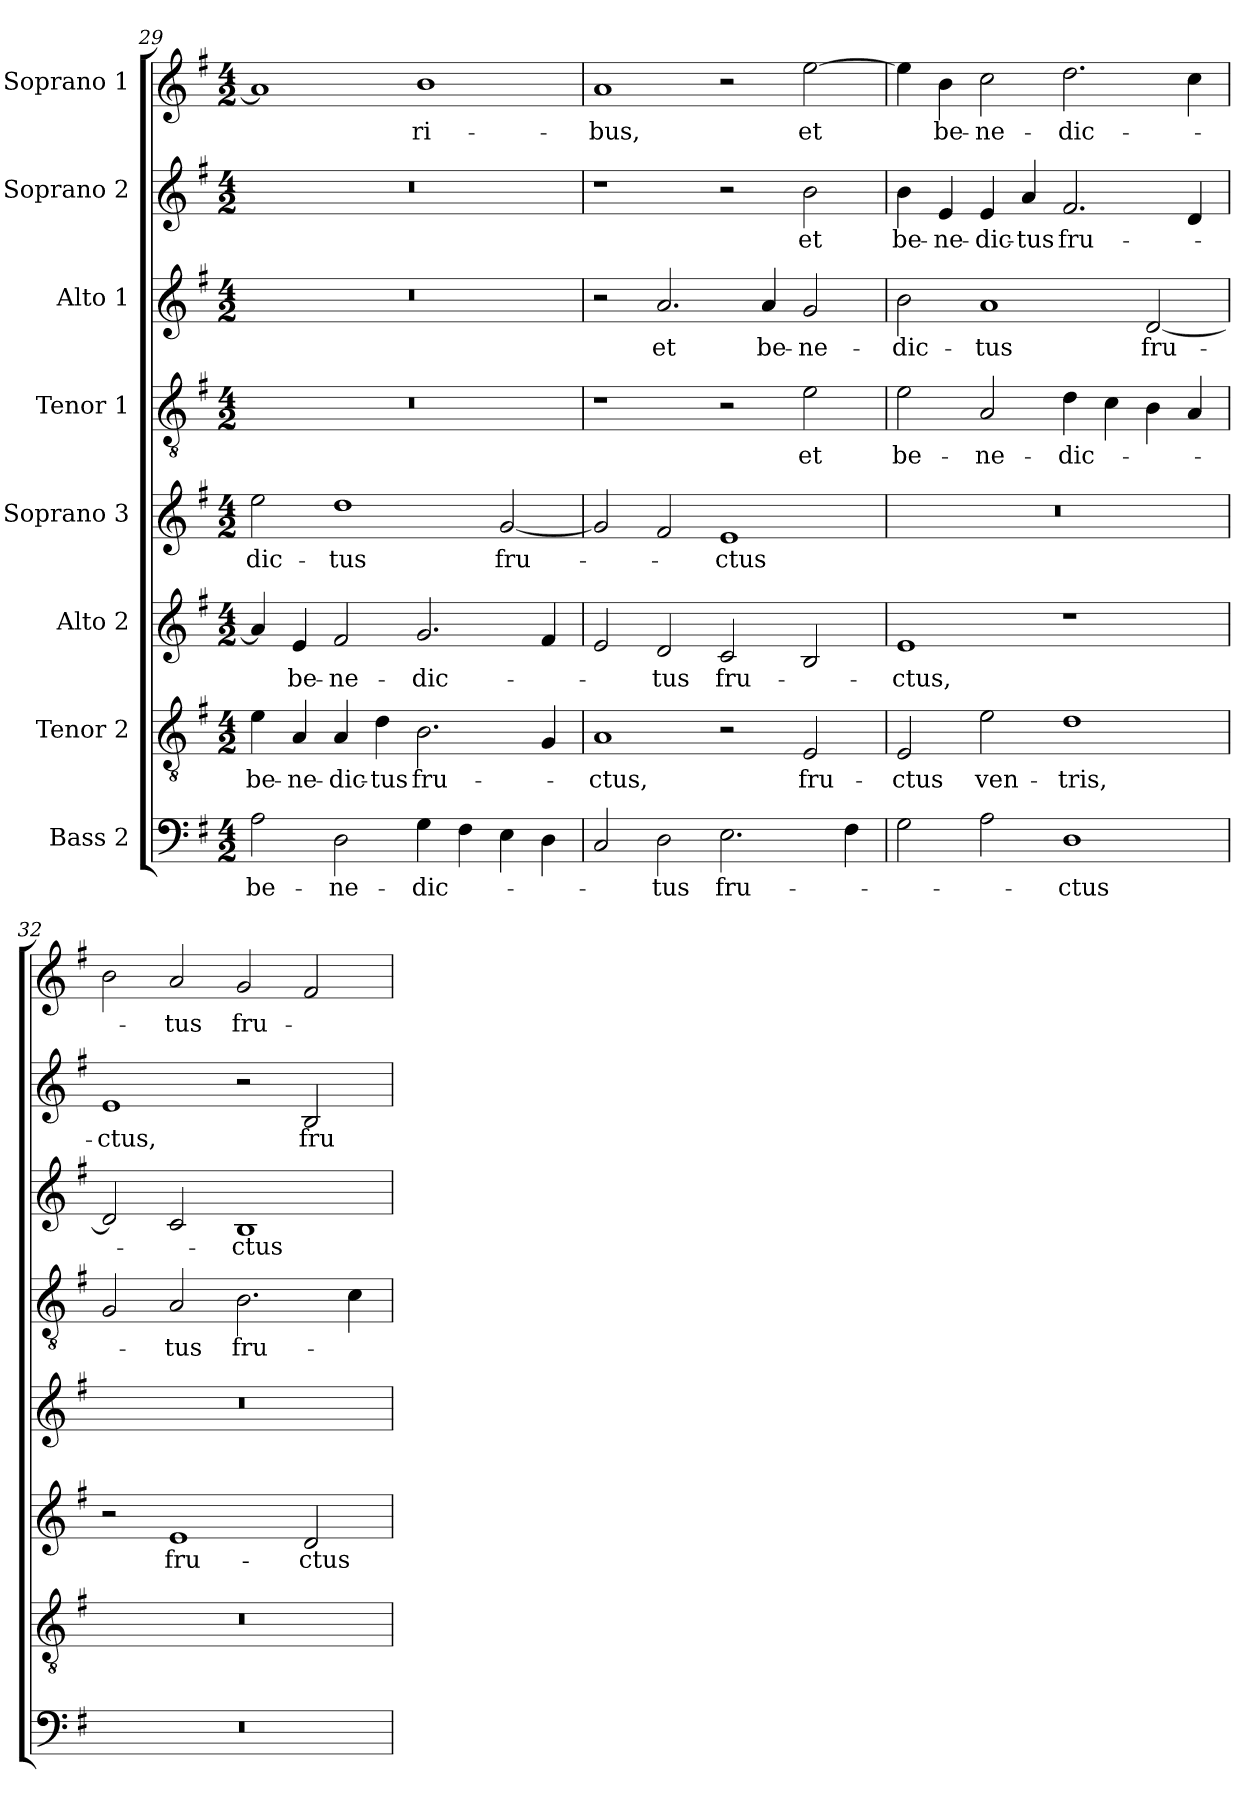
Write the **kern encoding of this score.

**kern	**text	**kern	**text	**kern	**text	**kern	**text	**kern	**text	**kern	**text	**kern	**text	**kern	**text
*part8	*part8	*part7	*part7	*part6	*part6	*part5	*part5	*part4	*part4	*part3	*part3	*part2	*part2	*part1	*part1
*staff8	*staff8	*staff7	*staff7	*staff6	*staff6	*staff5	*staff5	*staff4	*staff4	*staff3	*staff3	*staff2	*staff2	*staff1	*staff1
*I"Bass 2	*	*I"Tenor 2	*	*I"Alto 2	*	*I"Soprano 3	*	*I"Tenor 1	*	*I"Alto 1	*	*I"Soprano 2	*	*I"Soprano 1	*
*clefF4	*	*clefGv2	*	*clefG2	*	*clefG2	*	*clefGv2	*	*clefG2	*	*clefG2	*	*clefG2	*
*k[f#]	*	*k[f#]	*	*k[f#]	*	*k[f#]	*	*k[f#]	*	*k[f#]	*	*k[f#]	*	*k[f#]	*
*e:	*	*e:	*	*e:	*	*e:	*	*e:	*	*e:	*	*e:	*	*e:	*
*M4/2	*	*M4/2	*	*M4/2	*	*M4/2	*	*M4/2	*	*M4/2	*	*M4/2	*	*M4/2	*
=29	=29	=29	=29	=29	=29	=29	=29	=29	=29	=29	=29	=29	=29	=29	=29
2A\	be-	4e\	be-	4a/]	.	2ee\	-dic-	0r	.	0r	.	0r	.	1a]	.
.	.	4A/	-ne-	4e/	be-	.	.	.	.	.	.	.	.	.	.
2D\	-ne-	4A/	-dic-	2f#/	-ne-	1dd	-tus	.	.	.	.	.	.	.	.
.	.	4d\	-tus	.	.	.	.	.	.	.	.	.	.	.	.
4G\	-dic-	2.B\	fru-	2.g/	-dic-	.	.	.	.	.	.	.	.	1b	-ri-
4F#\	.	.	.	.	.	.	.	.	.	.	.	.	.	.	.
4E\	.	.	.	.	.	[2g/	fru-	.	.	.	.	.	.	.	.
4D\	.	4G/	.	4f#/	.	.	.	.	.	.	.	.	.	.	.
=30	=30	=30	=30	=30	=30	=30	=30	=30	=30	=30	=30	=30	=30	=30	=30
2C/	.	1A	-ctus,	2e/	.	2g/]	.	1r	.	2r	.	1r	.	1a	-bus,
2D\	-tus	.	.	2d/	-tus	2f#/	.	.	.	2.a/	et	.	.	.	.
2.E\	fru-	2r	.	2c/	fru-	1e	-ctus	2r	.	.	.	2r	.	2r	.
.	.	.	.	.	.	.	.	.	.	4a/	be-	.	.	.	.
.	.	2E/	fru-	2B/	.	.	.	2e\	et	2g/	-ne-	2b\	et	[2ee\	et
4F#\	.	.	.	.	.	.	.	.	.	.	.	.	.	.	.
!!LO:PB:g=z
=31	=31	=31	=31	=31	=31	=31	=31	=31	=31	=31	=31	=31	=31	=31	=31
2G\	.	2E/	-ctus	1e	-ctus,	0r	.	2e\	be-	2b\	-dic-	4b\	be-	4ee\]	.
.	.	.	.	.	.	.	.	.	.	.	.	4e/	-ne-	4b\	be-
2A\	.	2e\	ven-	.	.	.	.	2A/	-ne-	1a	-tus	4e/	-dic-	2cc\	-ne-
.	.	.	.	.	.	.	.	.	.	.	.	4a/	-tus	.	.
1D	-ctus	1d	-tris,	1r	.	.	.	4d\	-dic-	.	.	2.f#/	fru-	2.dd\	-dic-
.	.	.	.	.	.	.	.	4c\	.	.	.	.	.	.	.
.	.	.	.	.	.	.	.	4B\	.	[2d/	fru-	.	.	.	.
.	.	.	.	.	.	.	.	4A/	.	.	.	4d/	.	4cc\	.
=32	=32	=32	=32	=32	=32	=32	=32	=32	=32	=32	=32	=32	=32	=32	=32
0r	.	0r	.	2r	.	0r	.	2G/	.	2d/]	.	1e	-ctus,	2b\	.
.	.	.	.	1e	fru-	.	.	2A/	-tus	2c/	.	.	.	2a/	-tus
.	.	.	.	.	.	.	.	2.B\	fru-	1B	-ctus	2r	.	2g/	fru-
.	.	.	.	2d/	-ctus	.	.	.	.	.	.	2B/	fru-	2f#/	.
.	.	.	.	.	.	.	.	4c\	.	.	.	.	.	.	.
=	=	=	=	=	=	=	=	=	=	=	=	=	=	=	=
*-	*-	*-	*-	*-	*-	*-	*-	*-	*-	*-	*-	*-	*-	*-	*-
